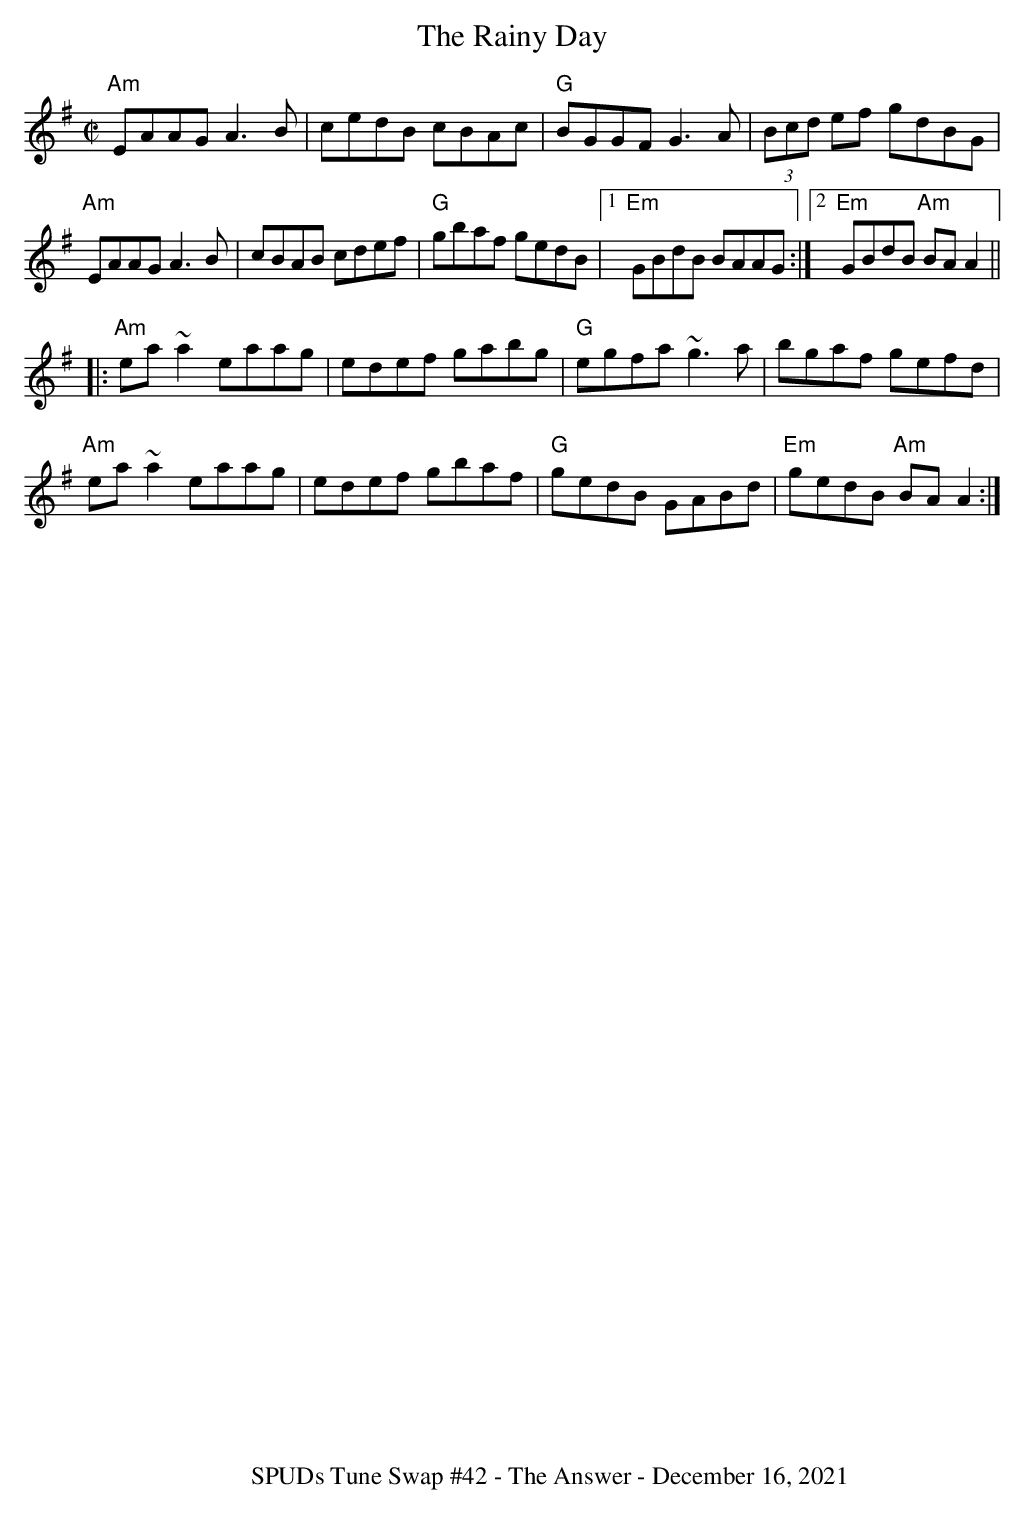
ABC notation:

X:1
T:Rainy Day, The
M:C|
L:1/8
K:Ador
"Am"EAAG A3B|cedB cBAc|"G"BGGF G3A| (3Bcd ef gdBG|
"Am"EAAG A3B|cBAB cdef|"G"gbaf gedB|1"Em"GBdB BAAG:|2"Em"GBdB "Am"BAA2||
|:"Am"ea ~a2 eaag|edef gabg|"G"egfa ~g3a|bgaf gefd|
"Am"ea ~a2 eaag|edef gbaf|"G" gedB GABd|"Em"gedB "Am"BA A2:|
